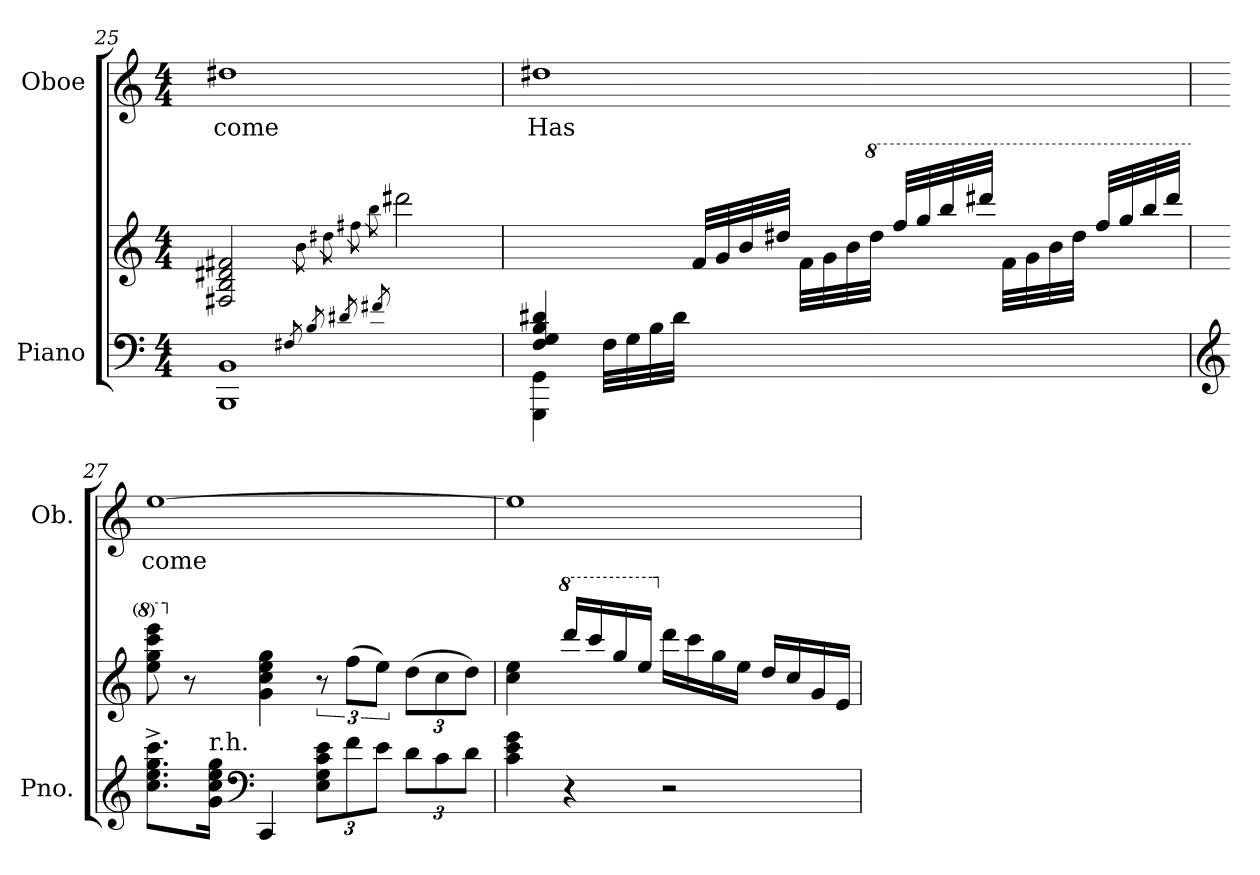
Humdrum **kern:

**kern	**kern	**kern	**text
*part2	*part2	*part1	*part1
*staff3	*staff2	*staff1	*staff1
*I"Piano	*	*I"Oboe	*
*I'Pno.	*	*I'Ob.	*
!!LO:LB:g=z
*clefF4	*clefG2	*clefG2	*
*k[]	*k[]	*k[]	*
*M4/4	*M4/4	*M4/4	*
=25	=25	=25	=25
*^	*	*	*
!	!	!	!	!LO:LY:b
2ryy	1BBB 1BB	2F#X/ 2B/ 2d#X/ 2f#X/	1dd#X	come
8qF#X/L	.	8qb\	.	.
8qB/	.	8qdd#X\	.	.
8qd#X/	.	8qff#X\	.	.
8qf#X/	.	8qbb\J	.	.
2ryy	.	2ddd#X\	.	.
=26	=26	=26	=26	=26
!	!	!	!	!LO:LY:b
4F/ 4G/ 4B/ 4d#X/	4GGG\ 4GG\	4.ryy	1dd#X	Has
(32F\LLL	4ryy	.	.	.
32G\	.	.	.	.
32B\	.	.	.	.
32d#\JJJ	.	.	.	.
2ryy	.	32f/LLL	.	.
.	.	32g/	.	.
.	.	32b/	.	.
.	.	32dd#X/JJJ	.	.
.	2ryy	32f\LLL	.	.
.	.	32g\	.	.
.	.	32b\	.	.
*	*	*8va	*	*
.	.	32ddd#\JJJ	.	.
.	.	32fff/LLL	.	.
.	.	32ggg/	.	.
.	.	32bbb/	.	.
.	.	32dddd#X/JJJ	.	.
.	.	32ff\LLL	.	.
.	.	32gg\	.	.
.	.	32bb\	.	.
.	.	32ddd#\JJJ	.	.
8ryy	.	32fff/LLL	.	.
.	.	32ggg/	.	.
.	.	32bbb/	.	.
.	.	32dddd#/JJJ)	.	.
*v	*v	*	*	*
!!LO:PB:g=z
=27	=27	=27	=27
*clefG2	*	*	*
!	!	!	!LO:LY:b
8.cc\^ 8.ee\^ 8.gg\^ 8.ccc\^L	8eee\ 8ggg\ 8cccc\ 8eeee\	[1ee	come
*	*X8va	*	*
.	8r	.	.
!LO:TX:a:t=r.h.	!	!	!
16g\ 16cc\ 16ee\ 16gg\Jk	.	.	.
*clefF4	*	*	*
4CC/	4g\ 4cc\ 4ee\ 4gg\	.	.
*Xbrackettup	*	*	*
12E\ 12G\ 12c\ 12e\L	12r	.	.
12f\	(12ff\L	.	.
12e\J	12ee\J)	.	.
*	*Xbrackettup	*	*
12d\L	(12dd\L	.	.
12c\	12cc\	.	.
12d\J	12dd\J)	.	.
=28	=28	=28	=28
4c\ 4e\ 4g\	4cc\ 4ee\	1ee]	.
*	*8va	*	*
4r	16dddd/LL	.	.
.	16cccc/	.	.
.	16ggg/	.	.
.	16eee/JJ	.	.
*	*X8va	*	*
2r	16ddd\LL	.	.
.	16ccc\	.	.
.	16gg\	.	.
.	16ee\JJ	.	.
.	16dd/LL	.	.
.	16cc/	.	.
.	16g/	.	.
.	16e/JJ	.	.
=	=	=	=
*-	*-	*-	*-
